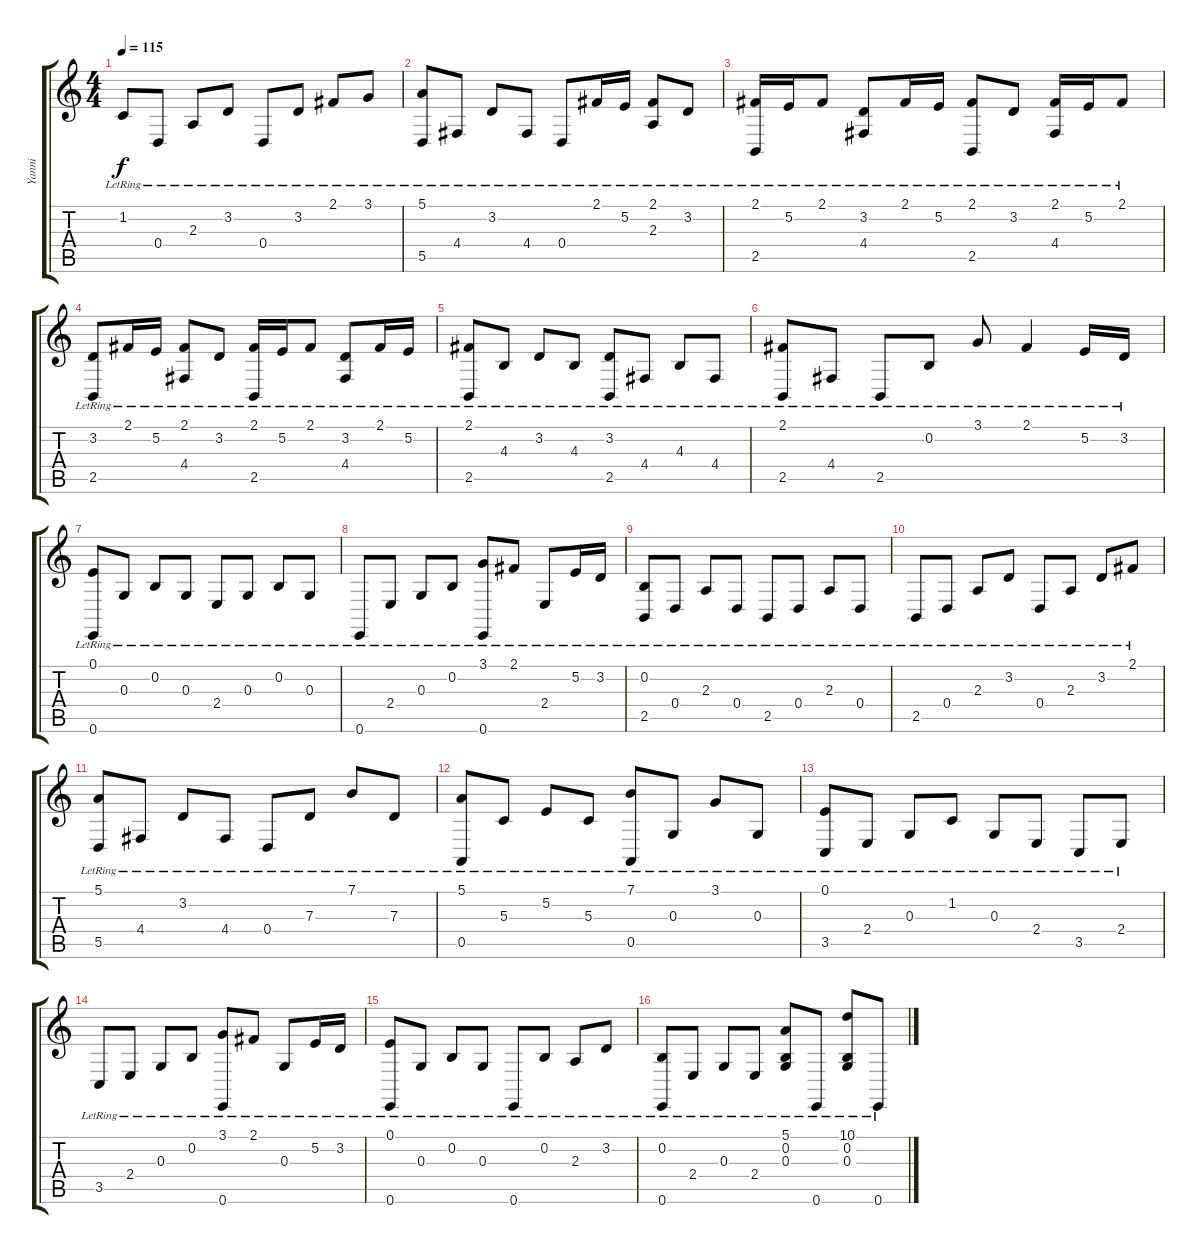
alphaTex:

\track ("Yanni" "Yanni") {instrument acousticgrandpiano}
\staff {score tabs}
\tuning (E4 B3 G3 D3 A2 E2) {hide}
\ts (4 4)
\tempo 115
\clef g2
\ks c
1.2{lr}.8{dy f} 0.4{lr}.8 2.3{lr}.8 3.2{lr}.8 0.4{lr}.8 3.2{lr}.8 2.1{lr}.8 3.1{lr}.8 |
(5.1{lr} 5.5{lr}).8 4.4{lr}.8 3.2{lr}.8 4.4{lr}.8 0.4{lr}.8 2.1{lr}.16 5.2{lr}.16 (2.1{lr} 2.3{lr}).8 3.2{lr}.8 |
(2.1{lr} 2.5{lr}).16 5.2{lr}.16 2.1{lr}.8 (3.2{lr} 4.4{lr}).8 2.1{lr}.16 5.2{lr}.16 (2.1{lr} 2.5{lr}).8 3.2{lr}.8 (2.1{lr} 4.4{lr}).16 5.2{lr}.16 2.1{lr}.8 |
(3.2{lr} 2.5{lr}).8 2.1{lr}.16 5.2{lr}.16 (2.1{lr} 4.4{lr}).8 3.2{lr}.8 (2.1{lr} 2.5{lr}).16 5.2{lr}.16 2.1{lr}.8 (3.2{lr} 4.4{lr}).8 2.1{lr}.16 5.2{lr}.16 |
(2.1{lr} 2.5{lr}).8 4.3{lr}.8 3.2{lr}.8 4.3{lr}.8 (3.2{lr} 2.5{lr}).8 4.4{lr}.8 4.3{lr}.8 4.4{lr}.8 |
(2.1{lr} 2.5{lr}).8 4.4{lr}.8 2.5{lr}.8 0.2{lr}.8 3.1{lr}.8 2.1{lr}.4 5.2{lr}.16 3.2{lr}.16 |
(0.1{lr} 0.6{lr}).8 0.3{lr}.8 0.2{lr}.8 0.3{lr}.8 2.4{lr}.8 0.3{lr}.8 0.2{lr}.8 0.3{lr}.8 |
0.6{lr}.8 2.4{lr}.8 0.3{lr}.8 0.2{lr}.8 (3.1{lr} 0.6{lr}).8 2.1{lr}.8 2.4{lr}.8 5.2{lr}.16 3.2{lr}.16 |
(0.2{lr} 2.5{lr}).8 0.4{lr}.8 2.3{lr}.8 0.4{lr}.8 2.5{lr}.8 0.4{lr}.8 2.3{lr}.8 0.4{lr}.8 |
2.5{lr}.8 0.4{lr}.8 2.3{lr}.8 3.2{lr}.8 0.4{lr}.8 2.3{lr}.8 3.2{lr}.8 2.1{lr}.8 |
(5.1{lr} 5.5{lr}).8 4.4{lr}.8 3.2{lr}.8 4.4{lr}.8 0.4{lr}.8 7.3{lr}.8 7.1{lr}.8 7.3{lr}.8 |
(5.1{lr} 0.5{lr}).8 5.3{lr}.8 5.2{lr}.8 5.3{lr}.8 (7.1{lr} 0.5{lr}).8 0.3{lr}.8 3.1{lr}.8 0.3{lr}.8 |
(0.1{lr} 3.5{lr}).8 2.4{lr}.8 0.3{lr}.8 1.2{lr}.8 0.3{lr}.8 2.4{lr}.8 3.5{lr}.8 2.4{lr}.8 |
3.5{lr}.8 2.4{lr}.8 0.3{lr}.8 0.2{lr}.8 (3.1{lr} 0.6{lr}).8 2.1{lr}.8 0.3{lr}.8 5.2{lr}.16 3.2{lr}.16 |
(0.1{lr} 0.6{lr}).8 0.3{lr}.8 0.2{lr}.8 0.3{lr}.8 0.6{lr}.8 0.2{lr}.8 2.3{lr}.8 3.2{lr}.8 |
(0.2{lr} 0.6{lr}).8 2.4{lr}.8 0.3{lr}.8 2.4{lr}.8 (5.1{lr} 0.2{lr} 0.3{lr}).8 0.6{lr}.8 (10.1{lr} 0.2{lr} 0.3{lr}).8 0.6{lr}.8
